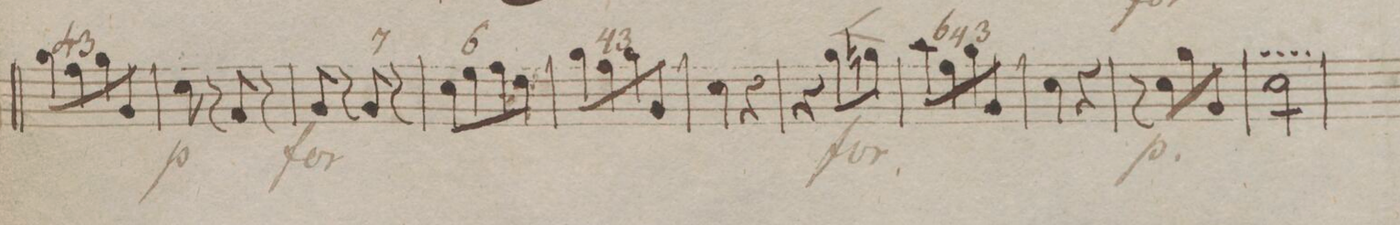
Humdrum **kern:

**kern	**fba	**dynam
*I"Organ.	*	*
*clefF4	*	*
*k[b-e-]	*	*
*M2/4	*	*
8B-\L	.	.
8A\	4	.
.	3	.
8B-\	.	.
8BB-/J	.	.
=22	=22	=22
8E-\	.	p
8r	.	.
8AA/	.	.
8r	.	.
=23	=23	=23
8BB-/	.	f
8r	.	.
8BB-/	7	.
8r	.	.
=24	=24	=24
8E-\L	.	.
8G\	6	.
8A\	.	.
8F\J	.	.
=25	=25	=25
8B-\L	.	.
8A\	4	.
8B-\	3	.
8BB-/J	.	.
=26	=26	=26
4E-\	.	.
4r	.	.
=27	=27	=27
4r	.	.
8B-\L	.	f<
8Bn\J	.	[[
=28	=28	=28
8c\L	.	.
8A\	6	.
8B-\	4	.
8BB-/J	3	.
=29	=29	=29
4E-\	.	.
4r	.	.
=30	=30	=30
8r	.	.
8E-\L	.	p
8B-\	.	.
8BB-/J	.	.
=31	=31	=31
*tremolo	*	*
*2\right	*	*
8E-\L	.	.
8E-\	.	.
8E-\	.	.
8E-\J	.	.
=32	=32	=32
*-	*-	*-
